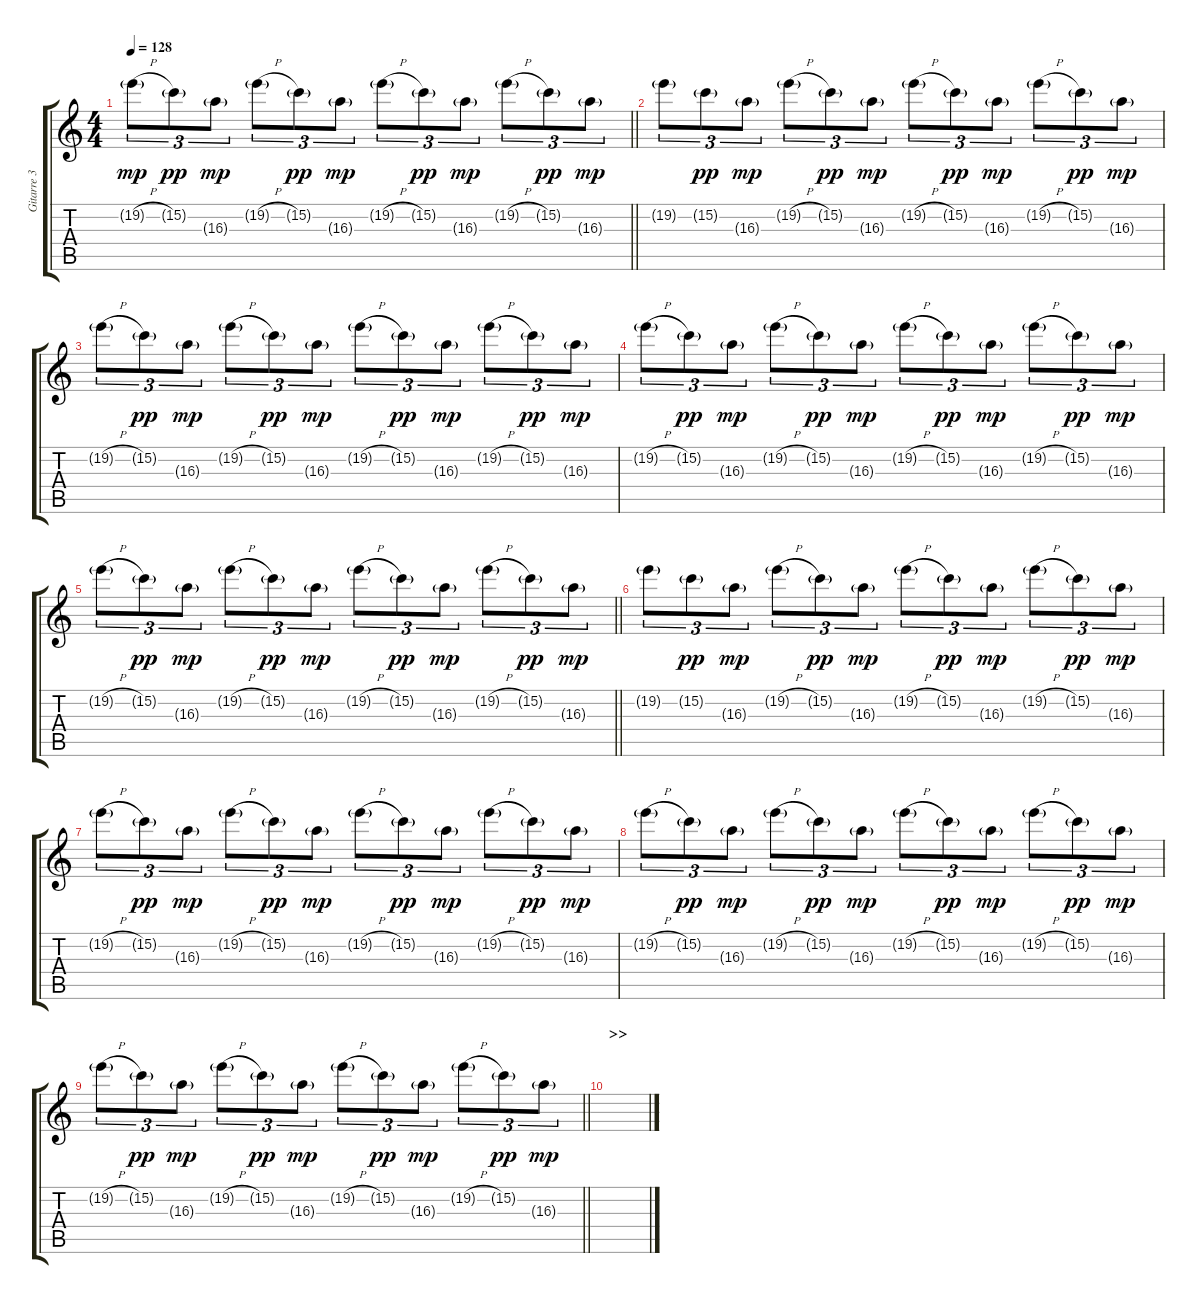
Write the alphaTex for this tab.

\track ("Gitarre 3" "Gitarre 3") {instrument electricguitarclean}
\staff {score tabs}
\tuning (D4 A3 F3 C3 G2 C2) {hide}
\ts (4 4)
\tempo 128
\clef g2
\barLineRight lightlight
\ks c
19.2{h g}.8{tu (3 2) dy mp} 15.2{g}.8{tu (3 2) dy pp} 16.3{g}.8{tu (3 2) dy mp} 19.2{h g}.8{tu (3 2)} 15.2{g}.8{tu (3 2) dy pp} 16.3{g}.8{tu (3 2) dy mp} 19.2{h g}.8{tu (3 2)} 15.2{g}.8{tu (3 2) dy pp} 16.3{g}.8{tu (3 2) dy mp} 19.2{h g}.8{tu (3 2)} 15.2{g}.8{tu (3 2) dy pp} 16.3{g}.8{tu (3 2) dy mp} |
19.2{g}.8{tu (3 2)} 15.2{g}.8{tu (3 2) dy pp} 16.3{g}.8{tu (3 2) dy mp} 19.2{h g}.8{tu (3 2)} 15.2{g}.8{tu (3 2) dy pp} 16.3{g}.8{tu (3 2) dy mp} 19.2{h g}.8{tu (3 2)} 15.2{g}.8{tu (3 2) dy pp} 16.3{g}.8{tu (3 2) dy mp} 19.2{h g}.8{tu (3 2)} 15.2{g}.8{tu (3 2) dy pp} 16.3{g}.8{tu (3 2) dy mp} |
19.2{h g}.8{tu (3 2)} 15.2{g}.8{tu (3 2) dy pp} 16.3{g}.8{tu (3 2) dy mp} 19.2{h g}.8{tu (3 2)} 15.2{g}.8{tu (3 2) dy pp} 16.3{g}.8{tu (3 2) dy mp} 19.2{h g}.8{tu (3 2)} 15.2{g}.8{tu (3 2) dy pp} 16.3{g}.8{tu (3 2) dy mp} 19.2{h g}.8{tu (3 2)} 15.2{g}.8{tu (3 2) dy pp} 16.3{g}.8{tu (3 2) dy mp} |
19.2{h g}.8{tu (3 2)} 15.2{g}.8{tu (3 2) dy pp} 16.3{g}.8{tu (3 2) dy mp} 19.2{h g}.8{tu (3 2)} 15.2{g}.8{tu (3 2) dy pp} 16.3{g}.8{tu (3 2) dy mp} 19.2{h g}.8{tu (3 2)} 15.2{g}.8{tu (3 2) dy pp} 16.3{g}.8{tu (3 2) dy mp} 19.2{h g}.8{tu (3 2)} 15.2{g}.8{tu (3 2) dy pp} 16.3{g}.8{tu (3 2) dy mp} |
\barLineRight lightlight
19.2{h g}.8{tu (3 2)} 15.2{g}.8{tu (3 2) dy pp} 16.3{g}.8{tu (3 2) dy mp} 19.2{h g}.8{tu (3 2)} 15.2{g}.8{tu (3 2) dy pp} 16.3{g}.8{tu (3 2) dy mp} 19.2{h g}.8{tu (3 2)} 15.2{g}.8{tu (3 2) dy pp} 16.3{g}.8{tu (3 2) dy mp} 19.2{h g}.8{tu (3 2)} 15.2{g}.8{tu (3 2) dy pp} 16.3{g}.8{tu (3 2) dy mp} |
19.2{g}.8{tu (3 2)} 15.2{g}.8{tu (3 2) dy pp} 16.3{g}.8{tu (3 2) dy mp} 19.2{h g}.8{tu (3 2)} 15.2{g}.8{tu (3 2) dy pp} 16.3{g}.8{tu (3 2) dy mp} 19.2{h g}.8{tu (3 2)} 15.2{g}.8{tu (3 2) dy pp} 16.3{g}.8{tu (3 2) dy mp} 19.2{h g}.8{tu (3 2)} 15.2{g}.8{tu (3 2) dy pp} 16.3{g}.8{tu (3 2) dy mp} |
19.2{h g}.8{tu (3 2)} 15.2{g}.8{tu (3 2) dy pp} 16.3{g}.8{tu (3 2) dy mp} 19.2{h g}.8{tu (3 2)} 15.2{g}.8{tu (3 2) dy pp} 16.3{g}.8{tu (3 2) dy mp} 19.2{h g}.8{tu (3 2)} 15.2{g}.8{tu (3 2) dy pp} 16.3{g}.8{tu (3 2) dy mp} 19.2{h g}.8{tu (3 2)} 15.2{g}.8{tu (3 2) dy pp} 16.3{g}.8{tu (3 2) dy mp} |
19.2{h g}.8{tu (3 2)} 15.2{g}.8{tu (3 2) dy pp} 16.3{g}.8{tu (3 2) dy mp} 19.2{h g}.8{tu (3 2)} 15.2{g}.8{tu (3 2) dy pp} 16.3{g}.8{tu (3 2) dy mp} 19.2{h g}.8{tu (3 2)} 15.2{g}.8{tu (3 2) dy pp} 16.3{g}.8{tu (3 2) dy mp} 19.2{h g}.8{tu (3 2)} 15.2{g}.8{tu (3 2) dy pp} 16.3{g}.8{tu (3 2) dy mp} |
\barLineRight lightlight
19.2{h g}.8{tu (3 2)} 15.2{g}.8{tu (3 2) dy pp} 16.3{g}.8{tu (3 2) dy mp} 19.2{h g}.8{tu (3 2)} 15.2{g}.8{tu (3 2) dy pp} 16.3{g}.8{tu (3 2) dy mp} 19.2{h g}.8{tu (3 2)} 15.2{g}.8{tu (3 2) dy pp} 16.3{g}.8{tu (3 2) dy mp} 19.2{h g}.8{tu (3 2)} 15.2{g}.8{tu (3 2) dy pp} 16.3{g}.8{tu (3 2) dy mp} |
\section ("" ">>")
